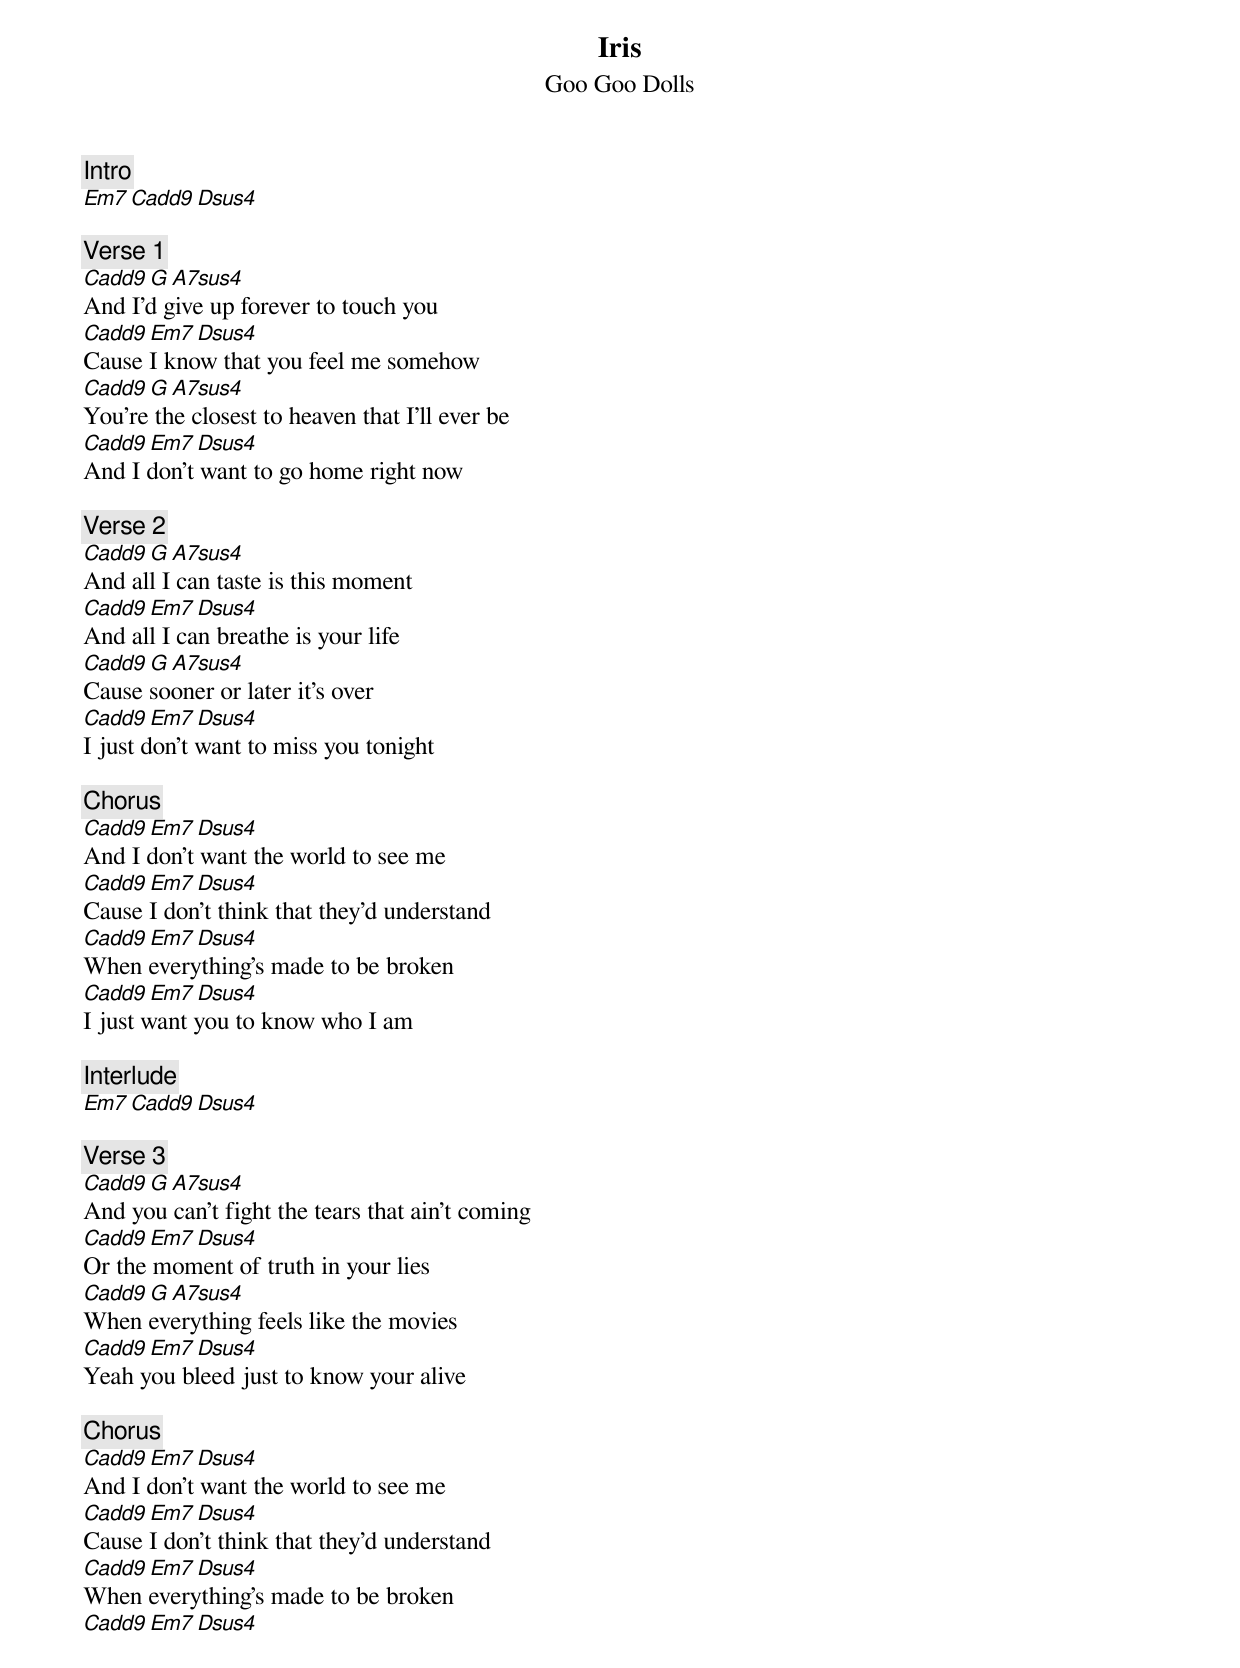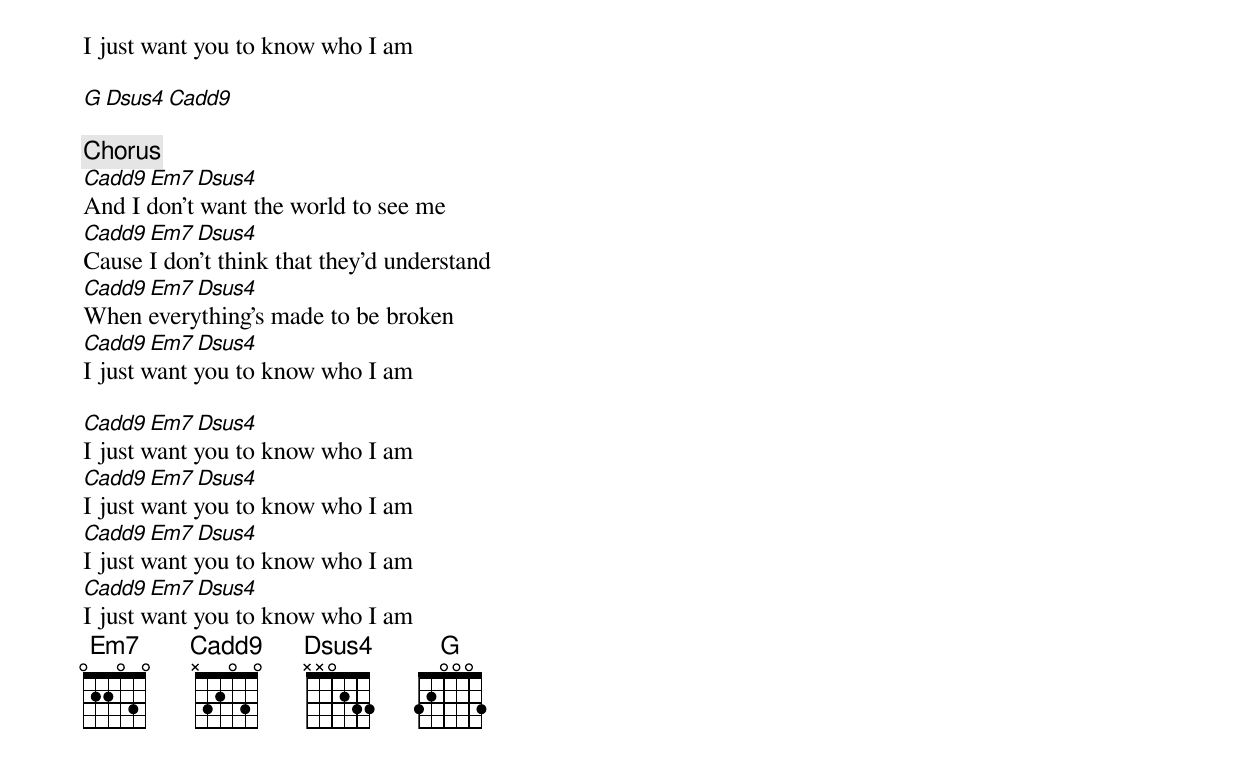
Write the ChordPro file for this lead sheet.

{t: Iris}
{st: Goo Goo Dolls}

{c: Intro}
[Em7][Cadd9][Dsus4]

{c: Verse 1}
[Cadd9][G][A7sus4]
And I'd give up forever to touch you
[Cadd9][Em7][Dsus4]
Cause I know that you feel me somehow
[Cadd9][G][A7sus4]
You're the closest to heaven that I'll ever be
[Cadd9][Em7][Dsus4]
And I don't want to go home right now

{c: Verse 2}
[Cadd9][G][A7sus4]
And all I can taste is this moment
[Cadd9][Em7][Dsus4]
And all I can breathe is your life
[Cadd9][G][A7sus4]
Cause sooner or later it's over
[Cadd9][Em7][Dsus4]
I just don't want to miss you tonight

{c: Chorus}
[Cadd9][Em7][Dsus4]
And I don't want the world to see me
[Cadd9][Em7][Dsus4]
Cause I don't think that they'd understand
[Cadd9][Em7][Dsus4]
When everything's made to be broken
[Cadd9][Em7][Dsus4]
I just want you to know who I am

{c: Interlude}
[Em7][Cadd9][Dsus4]

{c: Verse 3}
[Cadd9][G][A7sus4]
And you can't fight the tears that ain't coming
[Cadd9][Em7][Dsus4]
Or the moment of truth in your lies
[Cadd9][G][A7sus4]
When everything feels like the movies
[Cadd9][Em7][Dsus4]
Yeah you bleed just to know your alive

{c: Chorus}
[Cadd9][Em7][Dsus4]
And I don't want the world to see me
[Cadd9][Em7][Dsus4]
Cause I don't think that they'd understand
[Cadd9][Em7][Dsus4]
When everything's made to be broken
[Cadd9][Em7][Dsus4]
I just want you to know who I am

[G][Dsus4][Cadd9]

{c: Chorus}
[Cadd9][Em7][Dsus4]
And I don't want the world to see me
[Cadd9][Em7][Dsus4]
Cause I don't think that they'd understand
[Cadd9][Em7][Dsus4]
When everything's made to be broken
[Cadd9][Em7][Dsus4]
I just want you to know who I am

[Cadd9][Em7][Dsus4]
I just want you to know who I am
[Cadd9][Em7][Dsus4]
I just want you to know who I am
[Cadd9][Em7][Dsus4]
I just want you to know who I am
[Cadd9][Em7][Dsus4]
I just want you to know who I am
